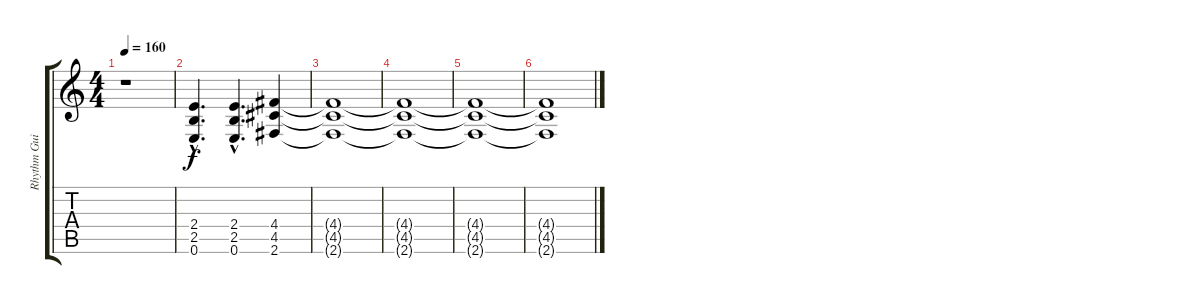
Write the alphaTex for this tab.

\track ("Rhythm Guitar" "Rhythm Gui") {instrument distortionguitar}
\staff {score tabs}
\tuning (E4 B3 G3 D3 A2 E2) {hide}
\ts (4 4)
\tempo 160
\clef g2
\ks c
r.1{dy f} |
(2.4{hac} 2.5{hac} 0.6{hac}).4{d} (2.4{hac} 2.5{hac} 0.6{hac}).4{d} (4.4 4.5 2.6).4 |
(4.4{t} 4.5{t} 2.6{t}).1 |
(4.4{t} 4.5{t} 2.6{t}).1 |
(4.4{t} 4.5{t} 2.6{t}).1 |
(4.4{t} 4.5{t} 2.6{t}).1
